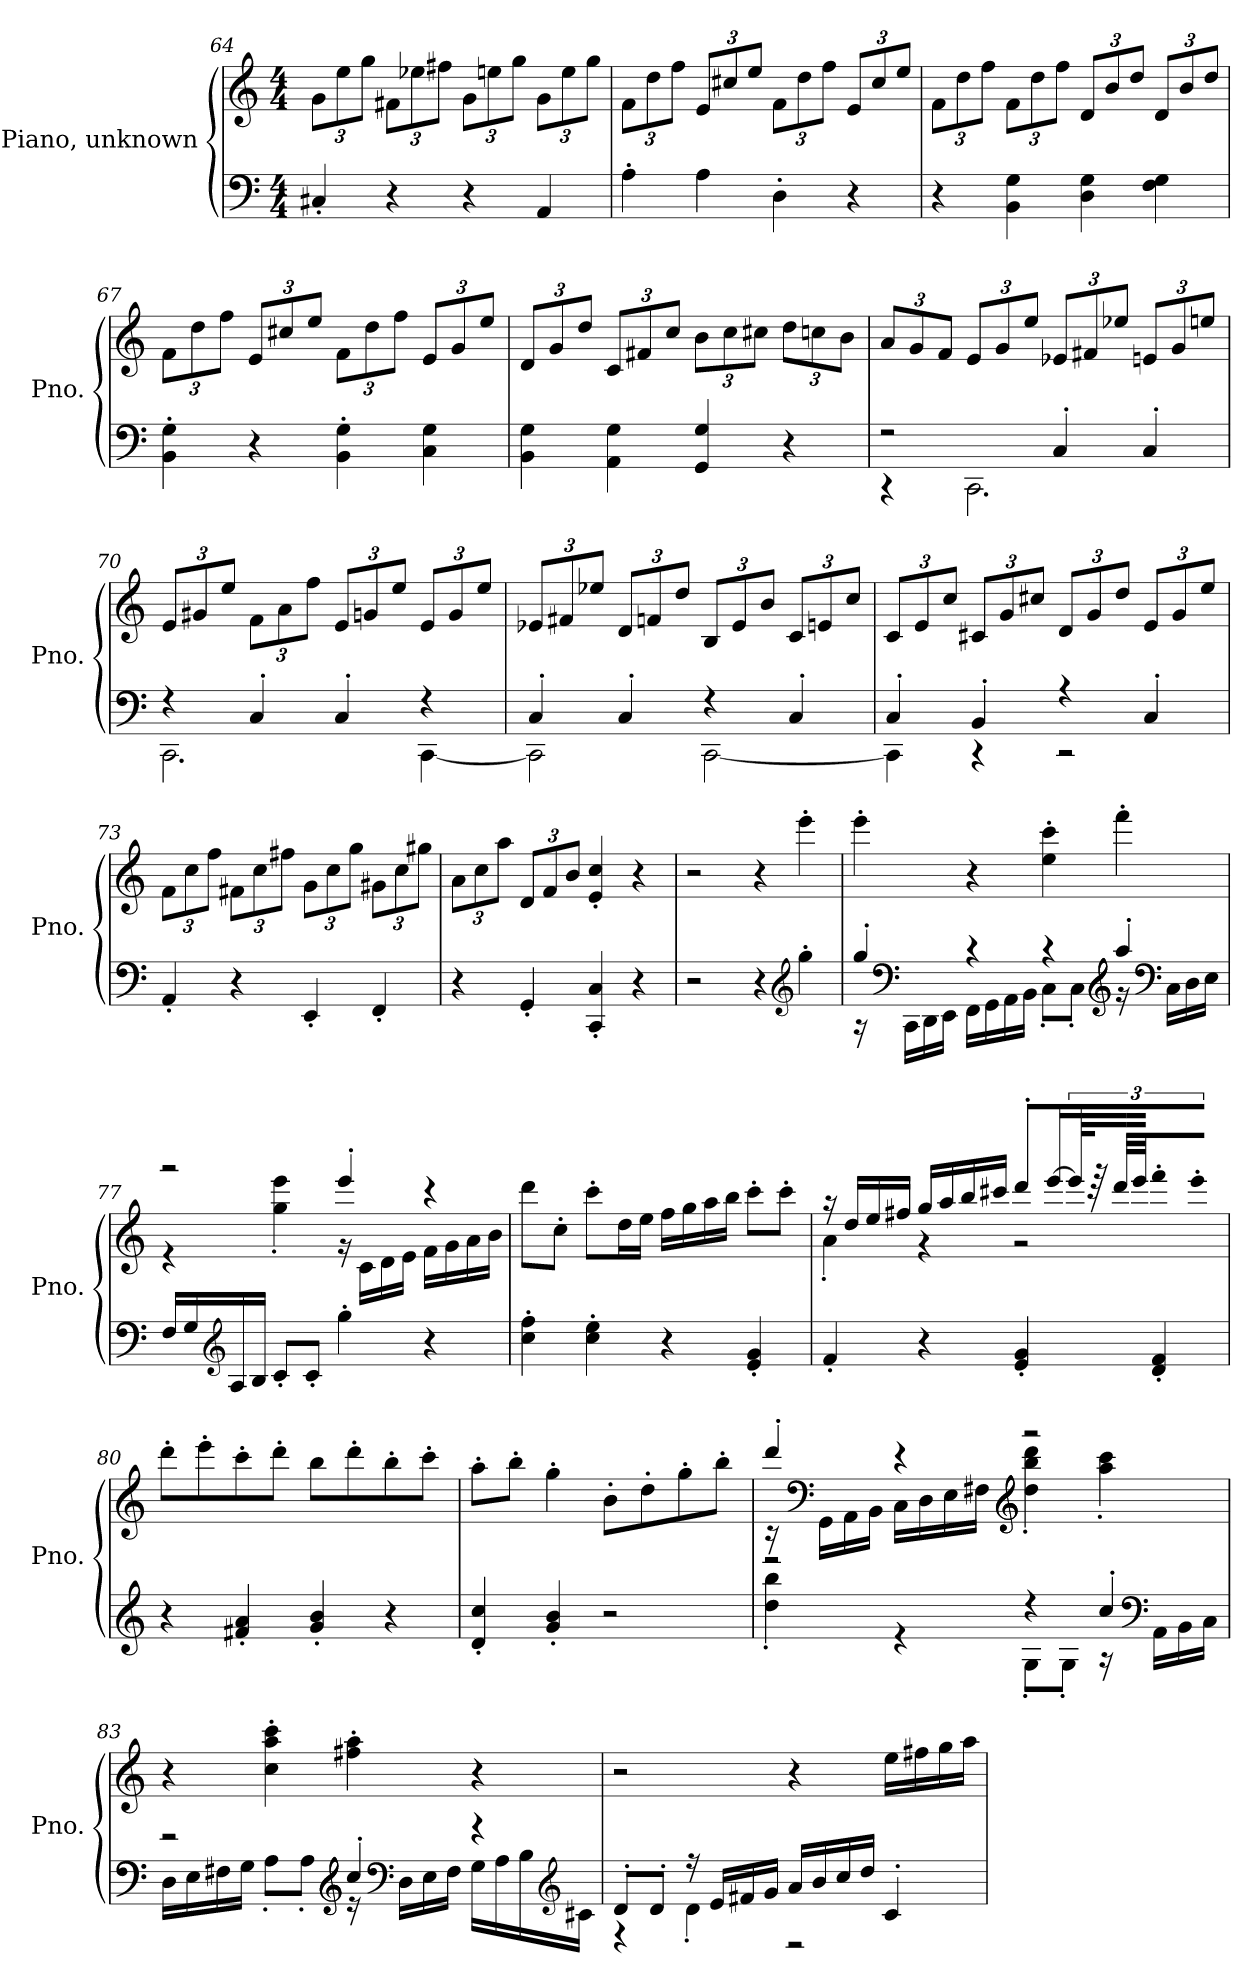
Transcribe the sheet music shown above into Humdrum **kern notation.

**kern	**kern
*part1	*part1
*staff2	*staff1
*I"Piano, unknown	*
*I'Pno.	*
!!LO:LB:g=z
*clefF4	*clefG2
*k[]	*k[]
*M4/4	*M4/4
*	*Xbrackettup
=64	=64
4C#X'/	12g\L
.	12ee\
.	12gg\J
4r	12f#X\L
.	12ee-X\
.	12ff#X\J
4r	12g\L
.	12een\
.	12gg\J
4AA/	12g\L
.	12ee\
.	12gg\J
=65	=65
4A'\	12f\L
.	12dd\
.	12ff\J
4A\	12e/L
.	12cc#X/
.	12ee/J
4D'\	12f\L
.	12dd\
.	12ff\J
4r	12e/L
.	12cc#/
.	12ee/J
=66	=66
4r	12f\L
.	12dd\
.	12ff\J
4BB\ 4G\	12f\L
.	12dd\
.	12ff\J
4D\ 4G\	12d/L
.	12b/
.	12dd/J
4F\ 4G\	12d/L
.	12b/
.	12dd/J
!!LO:LB:g=z
=67	=67
4BB\' 4G\'	12f\L
.	12dd\
.	12ff\J
4r	12e/L
.	12cc#X/
.	12ee/J
4BB\' 4G\'	12f\L
.	12dd\
.	12ff\J
4C\ 4G\	12e/L
.	12g/
.	12ee/J
=68	=68
4BB\ 4G\	12d/L
.	12g/
.	12dd/J
4AA\ 4G\	12c/L
.	12f#X/
.	12cc/J
4GG/ 4G/	12b\L
.	12cc\
.	12cc#X\J
4r	12dd\L
.	12ccn\
.	12b\J
=69	=69
*^	*
2r	4r	12a/L
.	.	12g/
.	.	12f/J
.	2.CC\	12e/L
.	.	12g/
.	.	12ee/J
4C'/	.	12e-X/L
.	.	12f#X/
.	.	12ee-X/J
4C'/	.	12en/L
.	.	12g/
.	.	12een/J
!!LO:LB:g=z
=70	=70	=70
4r	2.CC\	12e/L
.	.	12g#X/
.	.	12ee/J
4C'/	.	12f\L
.	.	12a\
.	.	12ff\J
4C'/	.	12e/L
.	.	12gn/
.	.	12ee/J
4r	[4CC\	12e/L
.	.	12g/
.	.	12ee/J
=71	=71	=71
4C'/	2CC\]	12e-X/L
.	.	12f#X/
.	.	12ee-X/J
4C'/	.	12d/L
.	.	12fn/
.	.	12dd/J
4r	[2CC\	12B/L
.	.	12e-/
.	.	12b/J
4C'/	.	12c/L
.	.	12en/
.	.	12cc/J
=72	=72	=72
4C'/	4CC\]	12c/L
.	.	12e/
.	.	12cc/J
4BB'/	4r	12c#X/L
.	.	12g/
.	.	12cc#X/J
4r	2r	12d/L
.	.	12g/
.	.	12dd/J
4C'/	.	12e/L
.	.	12g/
.	.	12ee/J
*v	*v	*
!!LO:LB:g=z
=73	=73
4AA'/	12f\L
.	12cc\
.	12ff\J
4r	12f#X\L
.	12cc\
.	12ff#X\J
4EE'/	12g\L
.	12cc\
.	12gg\J
4FF'/	12g#X\L
.	12cc\
.	12gg#X\J
=74	=74
4r	12a\L
.	12cc\
.	12aa\J
4GG'/	12d/L
.	12f/
.	12b/J
4CC/' 4C/'	4e/' 4cc/'
4r	4r
=75	=75
2r	2r
4r	4r
*clefG2	*
4gg'\	4eee'\
!!LO:PB:g=z
=76	=76
*^	*
4gg'/	16r	4eee'\
*clefF4	*	*
.	16CC\LL	.
.	16DD\	.
.	16EE\JJ	.
4r	16FF\LL	4r
.	16GG\	.
.	16AA\	.
.	16BB\JJ	.
4r	8C'\L	4ee\' 4ccc\'
.	8C'\J	.
*clefG2	*	*
4aa'/	16r	4fff'\
*clefF4	*	*
.	16C\LL	.
.	16D\	.
.	16E\JJ	.
*v	*v	*
=77	=77
*	*^
16F/LL	2r	4r
16G/	.	.
*clefG2	*	*
16A/	.	.
16B/JJ	.	.
8c'/L	.	4gg\' 4eee\'
8c'/J	.	.
4gg'\	4eee'/	16r
.	.	16c\LL
.	.	16d\
.	.	16e\JJ
4r	4r	16f\LL
.	.	16g\
.	.	16a\
.	.	16b\JJ
*	*v	*v
!!LO:LB:g=z
=78	=78
4cc\' 4ff\'	8ddd\L
.	8cc'\J
4cc\' 4ee\'	8ccc'\L
.	16dd\L
.	16ee\JJ
4r	16ff\LL
.	16gg\
.	16aa\
.	16bb\JJ
4e/' 4g/'	8ccc'\L
.	8ccc'\J
=79	=79
*	*^
4f'/	16r	4a'\
.	16dd/LL	.
.	16ee/	.
.	16ff#X/JJ	.
4r	16gg/LL	4r
.	16aa/	.
.	16bb/	.
.	16ccc#X/JJ	.
4e/' 4g/'	8ddd'/L	2r
.	[16eee/L	.
*	*brackettup	*
.	96eee/JJkk]	.
.	96r	.
.	48ddd/LLL	.
.	48eee/JJ	.
4d/' 4f/'	8fff'/	.
.	8eee'/J	.
*	*v	*v
=80	=80
4r	8ddd'\L
.	8eee'\
4f#X/' 4a/'	8ccc'\
.	8ddd'\J
4g/' 4b/'	8bb\L
.	8ddd'\
4r	8bb'\
.	8ccc'\J
!!LO:LB:g=z
=81	=81
4d/' 4cc/'	8aa'\L
.	8bb'\J
4g/' 4b/'	4gg'\
2r	8b'\L
.	8dd'\
.	8gg'\
.	8bb'\J
=82	=82
*^	*^
2r	4dd\' 4bb\'	4ddd'/	16r
*	*	*clefF4	*
.	.	.	16GG\LL
.	.	.	16AA\
.	.	.	16BB\JJ
.	4r	4r	16C\LL
.	.	.	16D\
.	.	.	16E\
.	.	.	16F#X\JJ
*	*	*clefG2	*
4r	8G'\L	2r	4dd\' 4bb\' 4ddd\'
.	8G'\J	.	.
4cc'/	16r	.	4aa\' 4ccc\'
*clefF4	*	*	*
.	16AA\LL	.	.
.	16BB\	.	.
.	16C\JJ	.	.
*	*	*v	*v
!!LO:LB:g=z
=83	=83	=83
2r	16D\LL	4r
.	16E\	.
.	16F#X\	.
.	16G\JJ	.
.	8A'\L	4cc\' 4aa\' 4ccc\'
.	8A'\J	.
*clefG2	*	*
4cc'/	16r	4ff#X\' 4aa\'
*clefF4	*	*
.	16D\LL	.
.	16E\	.
.	16F#\JJ	.
4r	16G\LL	4r
.	16A\	.
.	16B\	.
*clefG2	*	*
.	16c#X\JJ	.
=84	=84	=84
8d'/L	4r	2r
8d'/J	.	.
16r	4d'\	.
16e/LL	.	.
16f#X/	.	.
16g/JJ	.	.
16a/LL	2r	4r
16b/	.	.
16cc/	.	.
16dd/JJ	.	.
4c'/	.	16ee\LL
.	.	16ff#X\
.	.	16gg\
.	.	16aa\JJ
*v	*v	*
=	=
*-	*-
